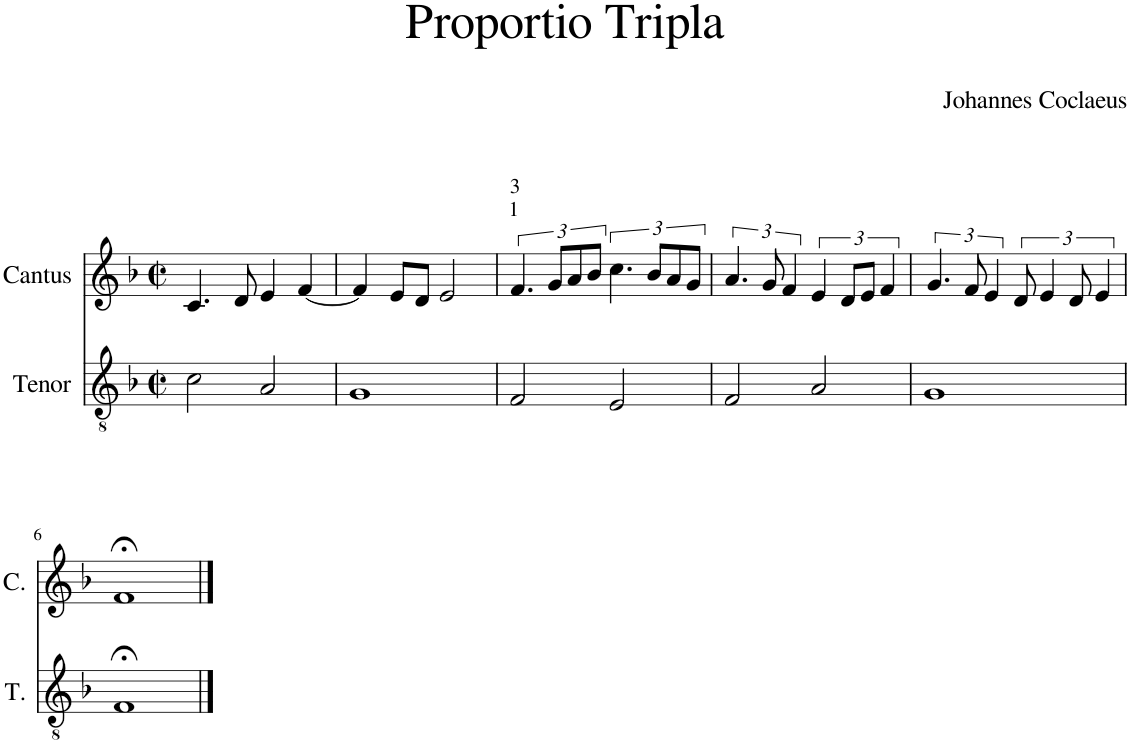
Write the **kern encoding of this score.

**kern	**kern
*part2	*part1
*staff2	*staff1
*I"Tenor	*I"Cantus
*I'T.	*I'C.
*clefGv2	*clefG2
*k[b-]	*k[b-]
*M2/2	*M2/2
*met(c|)	*met(c|)
=1	=1
2c\	4.c/
.	8d/
2A/	4e/
.	[4f/
=2	=2
1G	4f/]
.	8e/L
.	8d/J
.	2e/
=3	=3
!	!LO:TX:a:t=3
!	!LO:TX:a:t=1
2F/	6.f/
.	12g/L
.	12a/
.	12b-/J
2E/	6.cc\
.	12b-/L
.	12a/
.	12g/J
=4	=4
2F/	6.a/
.	12g/
.	6f/
2A/	6e/
.	12d/L
.	12e/J
.	6f/
=5	=5
1G	6.g/
.	12f/
.	6e/
.	12d/
.	6e/
.	12d/
.	6e/
!!LO:LB:g=z
=6	=6
1F;<	1f;<
==	==
*-	*-
